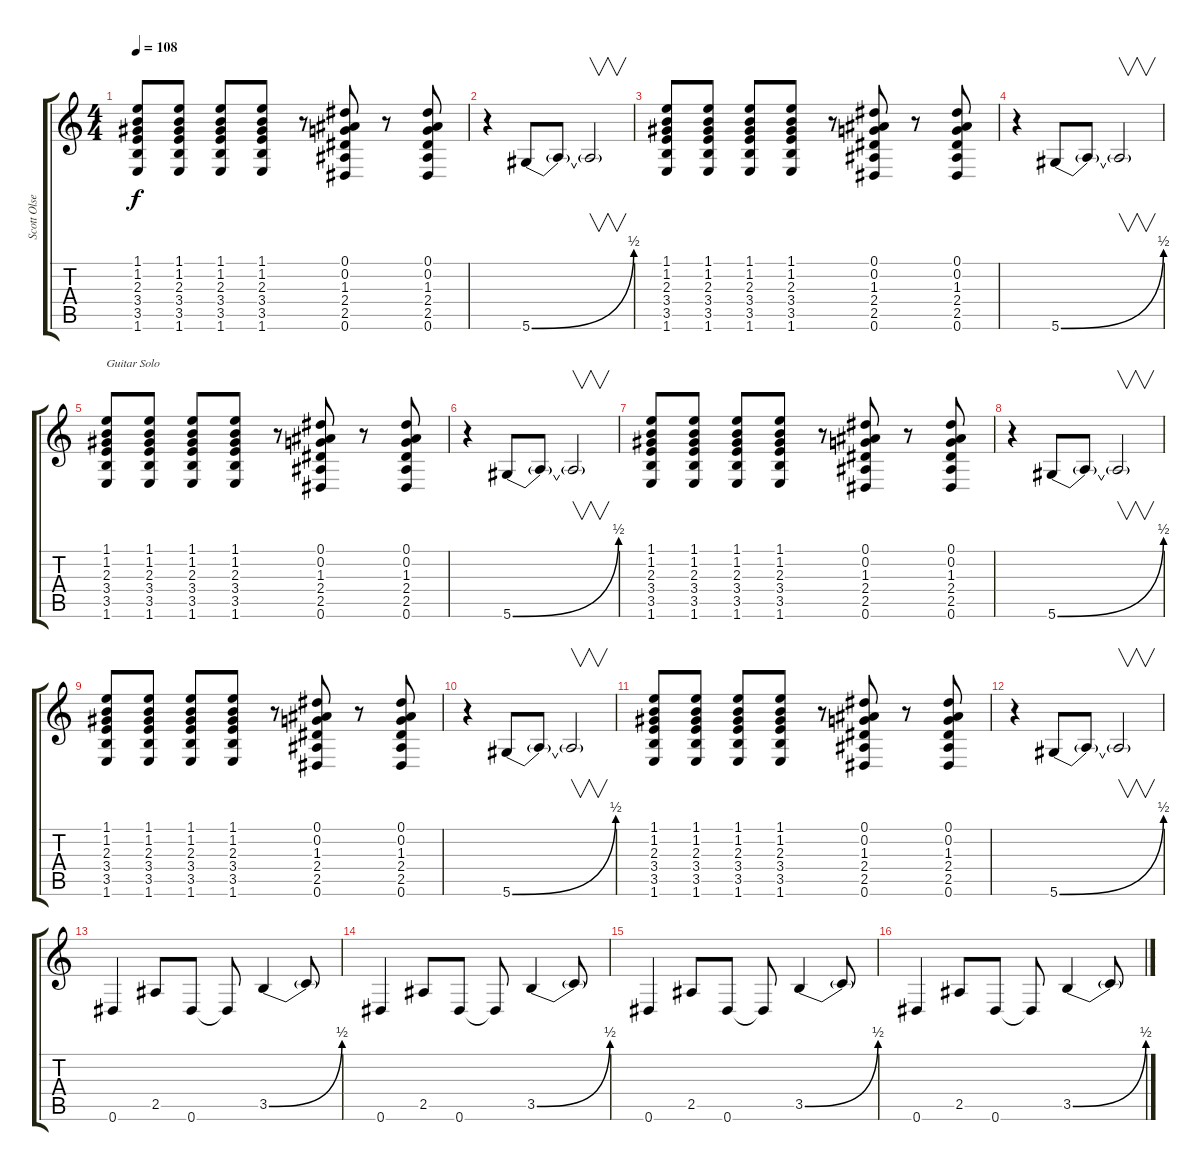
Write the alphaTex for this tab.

\track ("Scott Olsen" "Scott Olse") {instrument acousticguitarsteel}
\staff {score tabs}
\tuning (Eb4 Bb3 Gb3 Db3 Ab2 Eb2) {hide}
\ts (4 4)
\tempo 108
\clef g2
\ks c
(1.1 1.2 2.3 3.4 3.5 1.6).8{dy f} (1.1 1.2 2.3 3.4 3.5 1.6).8 (1.1 1.2 2.3 3.4 3.5 1.6).8 (1.1 1.2 2.3 3.4 3.5 1.6).8 r.8 (0.1 0.2 1.3 2.4 2.5 0.6).8 r.8 (0.1 0.2 1.3 2.4 2.5 0.6).8 |
r.4 5.6{be (bend 0 0 60 2)}.8 5.6{t}.8 5.6{t}.2{v} |
(1.1 1.2 2.3 3.4 3.5 1.6).8 (1.1 1.2 2.3 3.4 3.5 1.6).8 (1.1 1.2 2.3 3.4 3.5 1.6).8 (1.1 1.2 2.3 3.4 3.5 1.6).8 r.8 (0.1 0.2 1.3 2.4 2.5 0.6).8 r.8 (0.1 0.2 1.3 2.4 2.5 0.6).8 |
r.4 5.6{be (bend 0 0 60 2)}.8 5.6{t}.8 5.6{t}.2{v} |
(1.1 1.2 2.3 3.4 3.5 1.6).8{txt "Guitar Solo"} (1.1 1.2 2.3 3.4 3.5 1.6).8 (1.1 1.2 2.3 3.4 3.5 1.6).8 (1.1 1.2 2.3 3.4 3.5 1.6).8 r.8 (0.1 0.2 1.3 2.4 2.5 0.6).8 r.8 (0.1 0.2 1.3 2.4 2.5 0.6).8 |
r.4 5.6{be (bend 0 0 60 2)}.8 5.6{t}.8 5.6{t}.2{v} |
(1.1 1.2 2.3 3.4 3.5 1.6).8 (1.1 1.2 2.3 3.4 3.5 1.6).8 (1.1 1.2 2.3 3.4 3.5 1.6).8 (1.1 1.2 2.3 3.4 3.5 1.6).8 r.8 (0.1 0.2 1.3 2.4 2.5 0.6).8 r.8 (0.1 0.2 1.3 2.4 2.5 0.6).8 |
r.4 5.6{be (bend 0 0 60 2)}.8 5.6{t}.8 5.6{t}.2{v} |
(1.1 1.2 2.3 3.4 3.5 1.6).8 (1.1 1.2 2.3 3.4 3.5 1.6).8 (1.1 1.2 2.3 3.4 3.5 1.6).8 (1.1 1.2 2.3 3.4 3.5 1.6).8 r.8 (0.1 0.2 1.3 2.4 2.5 0.6).8 r.8 (0.1 0.2 1.3 2.4 2.5 0.6).8 |
r.4 5.6{be (bend 0 0 60 2)}.8 5.6{t}.8 5.6{t}.2{v} |
(1.1 1.2 2.3 3.4 3.5 1.6).8 (1.1 1.2 2.3 3.4 3.5 1.6).8 (1.1 1.2 2.3 3.4 3.5 1.6).8 (1.1 1.2 2.3 3.4 3.5 1.6).8 r.8 (0.1 0.2 1.3 2.4 2.5 0.6).8 r.8 (0.1 0.2 1.3 2.4 2.5 0.6).8 |
r.4 5.6{be (bend 0 0 60 2)}.8 5.6{t}.8 5.6{t}.2{v} |
0.6.4 2.5.8 0.6.8 0.6{t}.8 3.5{be (bend 0 0 60 2)}.4 3.5{t}.8 |
0.6.4 2.5.8 0.6.8 0.6{t}.8 3.5{be (bend 0 0 60 2)}.4 3.5{t}.8 |
0.6.4 2.5.8 0.6.8 0.6{t}.8 3.5{be (bend 0 0 60 2)}.4 3.5{t}.8 |
0.6.4 2.5.8 0.6.8 0.6{t}.8 3.5{be (bend 0 0 60 2)}.4 3.5{t}.8
